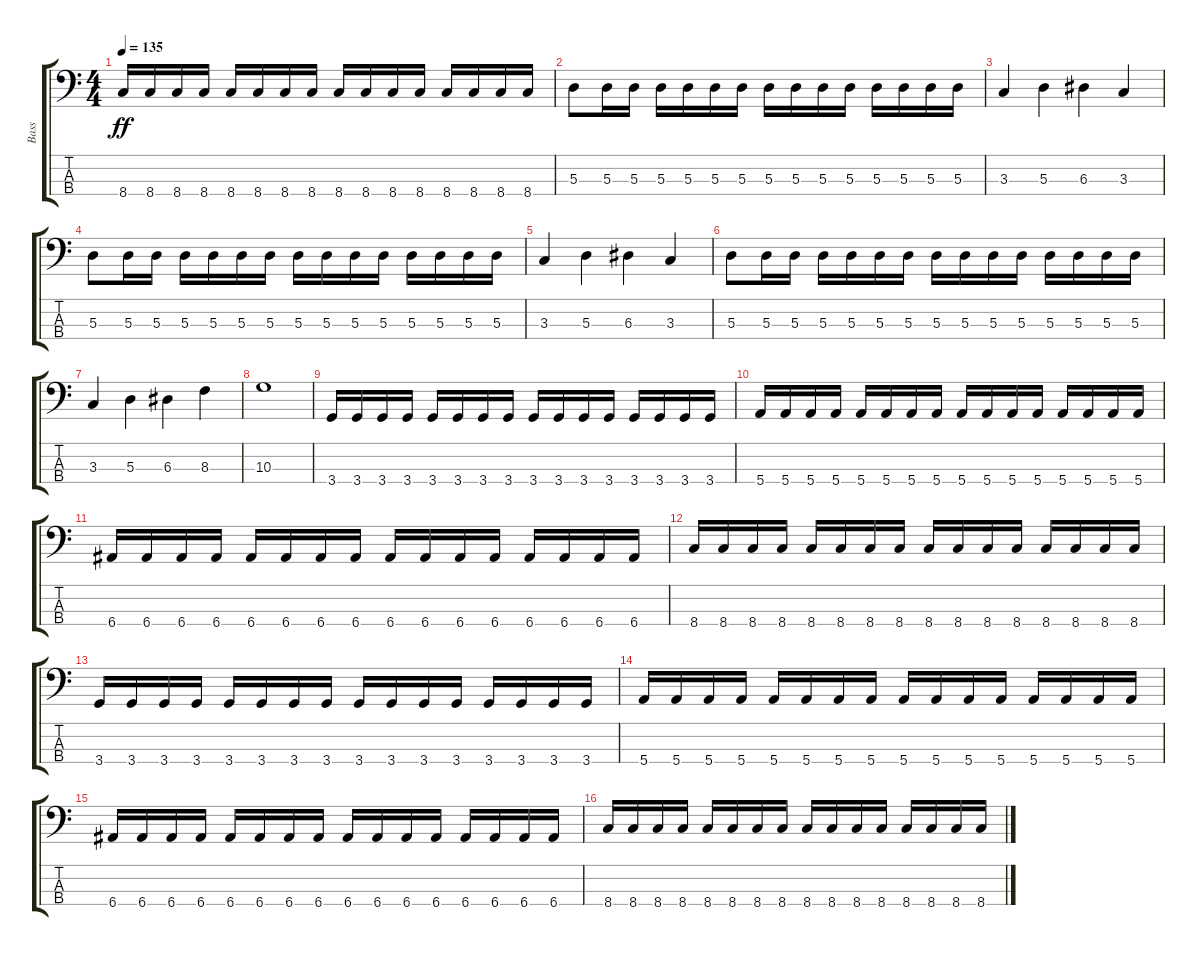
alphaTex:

\track ("Bass" "Bass") {instrument electricbassfinger}
\staff {score tabs}
\tuning (G2 D2 A1 E1) {hide}
\ts (4 4)
\tempo 135
\clef f4
\ks c
8.4.16{dy ff} 8.4.16 8.4.16 8.4.16 8.4.16 8.4.16 8.4.16 8.4.16 8.4.16 8.4.16 8.4.16 8.4.16 8.4.16 8.4.16 8.4.16 8.4.16 |
5.3.8 5.3.16 5.3.16 5.3.16 5.3.16 5.3.16 5.3.16 5.3.16 5.3.16 5.3.16 5.3.16 5.3.16 5.3.16 5.3.16 5.3.16 |
3.3.4 5.3.4 6.3.4 3.3.4 |
5.3.8 5.3.16 5.3.16 5.3.16 5.3.16 5.3.16 5.3.16 5.3.16 5.3.16 5.3.16 5.3.16 5.3.16 5.3.16 5.3.16 5.3.16 |
3.3.4 5.3.4 6.3.4 3.3.4 |
5.3.8 5.3.16 5.3.16 5.3.16 5.3.16 5.3.16 5.3.16 5.3.16 5.3.16 5.3.16 5.3.16 5.3.16 5.3.16 5.3.16 5.3.16 |
3.3.4 5.3.4 6.3.4 8.3.4 |
10.3.1 |
3.4.16 3.4.16 3.4.16 3.4.16 3.4.16 3.4.16 3.4.16 3.4.16 3.4.16 3.4.16 3.4.16 3.4.16 3.4.16 3.4.16 3.4.16 3.4.16 |
5.4.16 5.4.16 5.4.16 5.4.16 5.4.16 5.4.16 5.4.16 5.4.16 5.4.16 5.4.16 5.4.16 5.4.16 5.4.16 5.4.16 5.4.16 5.4.16 |
6.4.16 6.4.16 6.4.16 6.4.16 6.4.16 6.4.16 6.4.16 6.4.16 6.4.16 6.4.16 6.4.16 6.4.16 6.4.16 6.4.16 6.4.16 6.4.16 |
8.4.16 8.4.16 8.4.16 8.4.16 8.4.16 8.4.16 8.4.16 8.4.16 8.4.16 8.4.16 8.4.16 8.4.16 8.4.16 8.4.16 8.4.16 8.4.16 |
3.4.16 3.4.16 3.4.16 3.4.16 3.4.16 3.4.16 3.4.16 3.4.16 3.4.16 3.4.16 3.4.16 3.4.16 3.4.16 3.4.16 3.4.16 3.4.16 |
5.4.16 5.4.16 5.4.16 5.4.16 5.4.16 5.4.16 5.4.16 5.4.16 5.4.16 5.4.16 5.4.16 5.4.16 5.4.16 5.4.16 5.4.16 5.4.16 |
6.4.16 6.4.16 6.4.16 6.4.16 6.4.16 6.4.16 6.4.16 6.4.16 6.4.16 6.4.16 6.4.16 6.4.16 6.4.16 6.4.16 6.4.16 6.4.16 |
8.4.16 8.4.16 8.4.16 8.4.16 8.4.16 8.4.16 8.4.16 8.4.16 8.4.16 8.4.16 8.4.16 8.4.16 8.4.16 8.4.16 8.4.16 8.4.16
